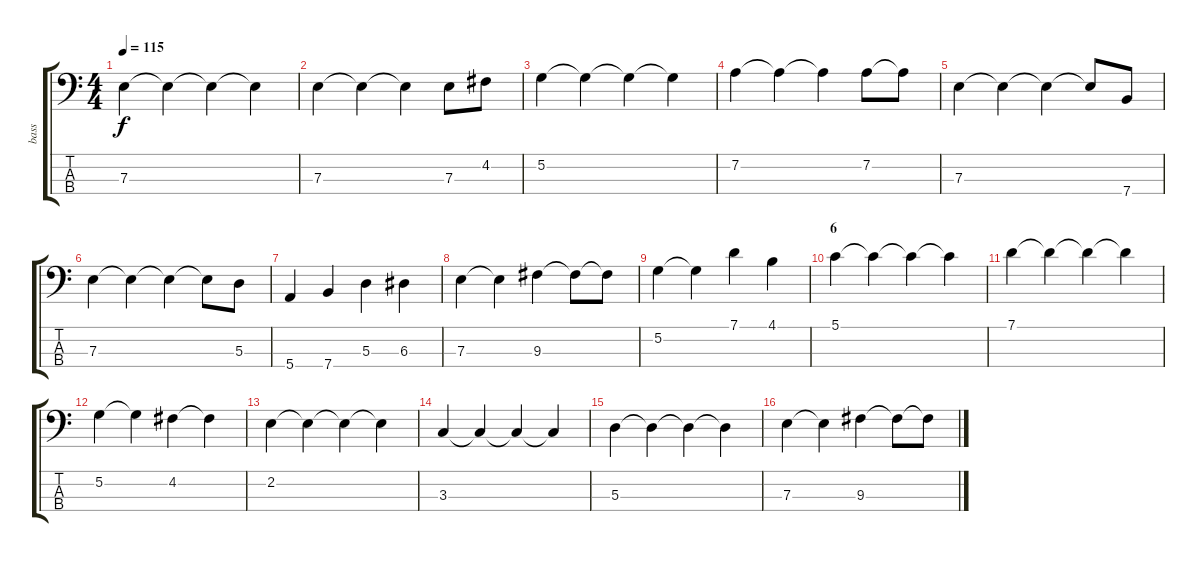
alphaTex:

\track ("bass" "bass") {instrument electricbassfinger}
\staff {score tabs}
\tuning (G2 D2 A1 E1) {hide}
\ts (4 4)
\tempo 115
\clef f4
\ks c
7.3.4{dy f} 7.3{t}.4 7.3{t}.4 7.3{t}.4 |
7.3.4 7.3{t}.4 7.3{t}.4 7.3.8 4.2.8 |
5.2.4 5.2{t}.4 5.2{t}.4 5.2{t}.4 |
7.2.4 7.2{t}.4 7.2{t}.4 7.2.8 7.2{t}.8 |
7.3.4 7.3{t}.4 7.3{t}.4 7.3{t}.8 7.4.8 |
7.3.4 7.3{t}.4 7.3{t}.4 7.3{t}.8 5.3.8 |
5.4.4 7.4.4 5.3.4 6.3.4 |
7.3.4 7.3{t}.4 9.3.4 9.3{t}.8 9.3{t}.8 |
5.2.4 5.2{t}.4 7.1.4 4.1.4 |
\section ("" "6")
5.1.4 5.1{t}.4 5.1{t}.4 5.1{t}.4 |
7.1.4 7.1{t}.4 7.1{t}.4 7.1{t}.4 |
5.2.4 5.2{t}.4 4.2.4 4.2{t}.4 |
2.2.4 2.2{t}.4 2.2{t}.4 2.2{t}.4 |
3.3.4 3.3{t}.4 3.3{t}.4 3.3{t}.4 |
5.3.4 5.3{t}.4 5.3{t}.4 5.3{t}.4 |
7.3.4 7.3{t}.4 9.3.4 9.3{t}.8 9.3{t}.8
